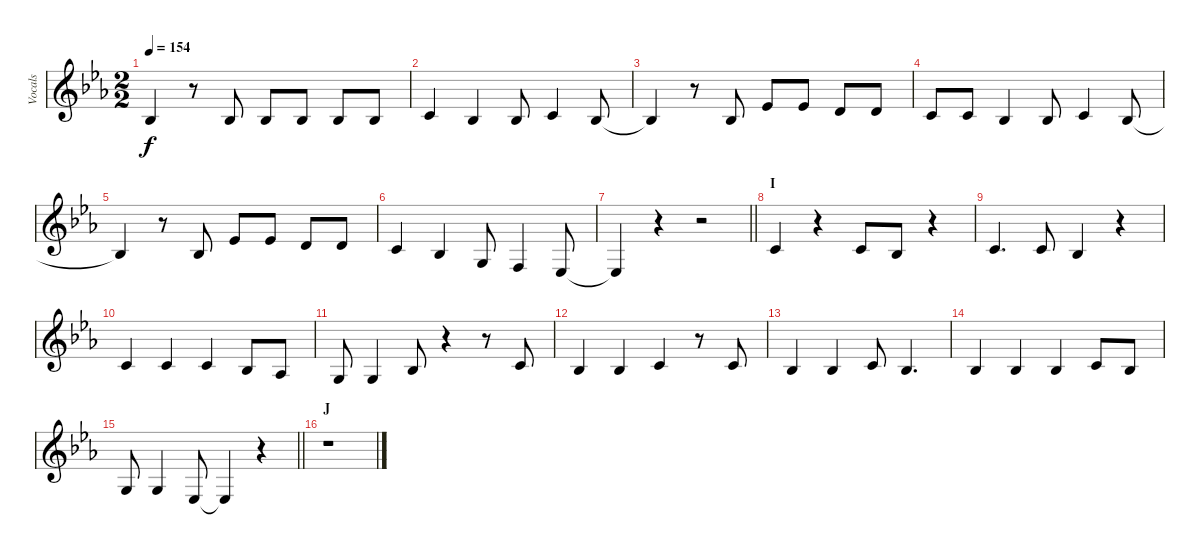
\track ("Vocals" "Vocals") {instrument clarinet}
\staff {score}
\tuning (E4 B3 G3 D3 A2 E2) {hide}
\ts (2 2)
\tempo 154
\clef g2
\ks eb
3.3{t}.4{dy f} r.8 3.3.8 3.3.8 3.3.8 3.3.8 3.3.8 |
1.2.4 3.3.4 3.3.8 1.2.4 3.3.8 |
3.3{t}.4 r.8 3.3.8 4.2.8 4.2.8 3.2.8 3.2.8 |
1.2.8 1.2.8 3.3.4 3.3.8 1.2.4 3.3.8 |
3.3{t}.4 r.8 3.3.8 4.2.8 4.2.8 3.2.8 3.2.8 |
1.2.4 3.3.4 0.3.8 3.4.4 1.4.8 |
\barLineRight lightlight
1.4{t}.4 r.4 r.2 |
\section ("" "I")
1.2.4 r.4 1.2.8 3.3.8 r.4 |
1.2.4{d} 1.2.8 3.3.4 r.4 |
1.2.4 1.2.4 1.2.4 3.3.8 1.3.8 |
0.3.8 0.3.4 3.3.8 r.4 r.8 1.2.8 |
3.3.4 3.3.4 1.2.4 r.8 1.2.8 |
3.3.4 3.3.4 1.2.8 3.3.4{d} |
3.3.4 3.3.4 3.3.4 1.2.8 3.3.8 |
\barLineRight lightlight
0.3.8 0.3.4 1.4.8 1.4{t}.4 r.4 |
\section ("" "J")
r.1
